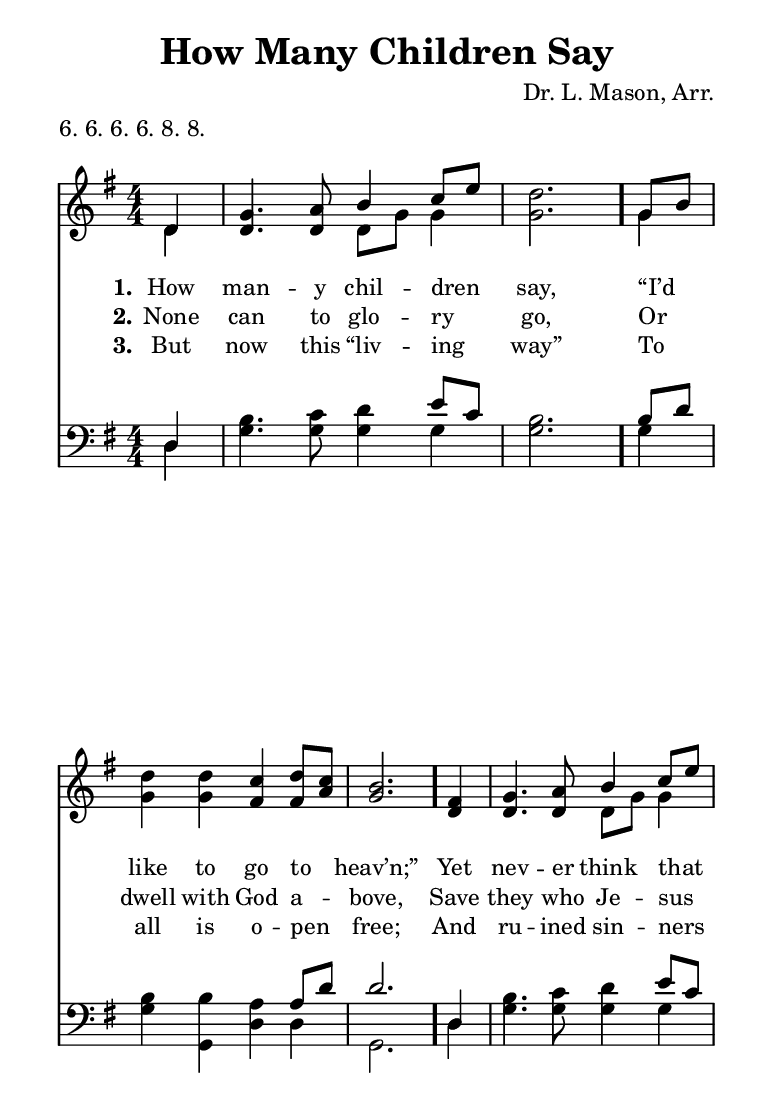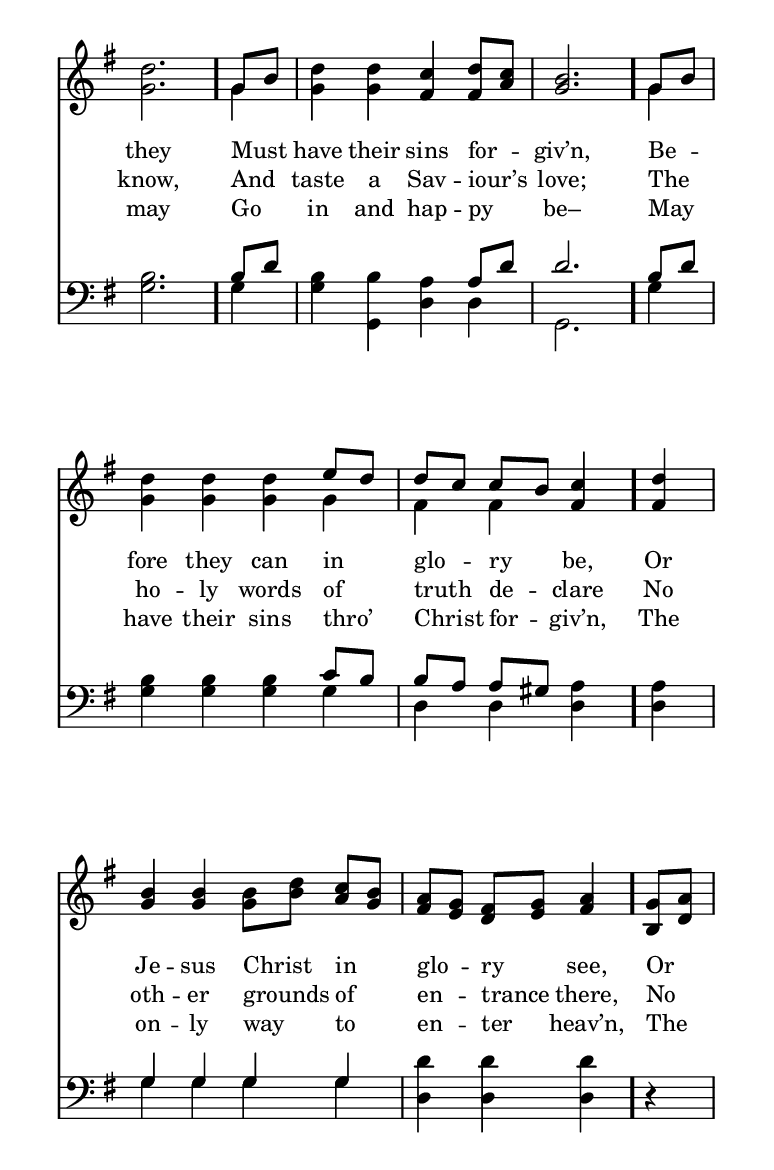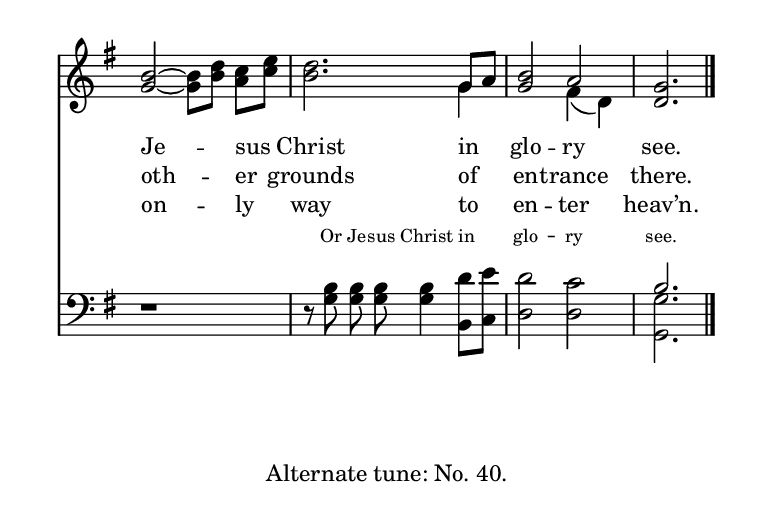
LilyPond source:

\include "common/global.ily"
\paper {
  \include "common/paper.ily"
  system-count = #(cond (is-eogsized 4) (#t #f))
}

\header{
  hymnnumber = "307"
  title = "How Many Children Say"
  tunename = "Lischer"
  meter = "6. 6. 6. 6. 8. 8."
  poet = ""
  composer = "Dr. L. Mason, Arr."
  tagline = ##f
}

global = {
  \include "common/overrides.ily"
  \override Staff.TimeSignature.style = #'numbered
  \time 4/4
  \override Score.MetronomeMark.transparent = ##t % hide all fermata changes too
  \tempo 4=100
  \key g \major
  \partial 4
  \autoBeamOff
}

notesSoprano = {
\global
\relative c' {

  d4 | g4. a8 b4 c8[ e] | d2.
  g,8[ b] | d4 d c d8[ c] | b2.
  fis4 | g4. a8 b4 c8[ e] | d2.
  g,8[ b] | d4 d c d8[ c] | b2.

  g8[ b] | d4 d d e8[ d] | d[ c] c[ b] c4
  d4 | b b b8[ d] c[ b] | a[ g] fis[ g] a4
  g8[ a] | b2 ~ b8[ d] c[ e] | d2. g,8[ a] | b2 a | g2.

  \bar "|."

}
}

notesAlto = {
\global
\relative e' {

  d4 | d4. d8 d[ g] g4 | g2.
  g4 | g g fis fis8[ a] | g2.
  d4 | d4. d8 d[ g] g4 | g2.
  g4 | g g fis fis8[ a] | g2.

  g4 | g g g g | fis fis fis
  fis4 | g g g8[ b] a[ g] | fis[ e] d[ e] fis4
  b,8[ d] | g2 ~ g8[ b] a[ c] | b2. g4 | g2 fis4( d) | d2.

}
}

notesTenor = {
\global
\relative a, {

  d4 | b'4. c8 d4 e8[ c] | b2.
  b8[ d] | b4 b a a8[ d] | d2.
  d,4 | b'4. c8 d4 e8[ c] | b2.
  b8[ d] | b4 b a a8[ d] | d2.

  b8[ d] | b4 b b c8[ b] | b[ a] a[ gis] a4
  a4 | g g g g | d' d d
  r4 | r1 | r8 b8 b b b4 d8[ e] | d2 c | b2.

}
}

notesBass = {
\global
\relative f {

  d4 | g4. g8 g4 g | g2.
  g4 | g g, d' d | g,2.
  d'4 | g4. g8 g4 g | g2.
  g4 | g g, d' d | g,2.

  g'4 | g g g g | d d d
  d4 | g g g g | d d d
  r4 | r1 | r8 g g g g4 b,8[ c] | d2 d | <g g,>2.

}
}

wordsA = \lyricmode {
\set stanza = "1."

How man -- y chil -- dren say, \bar "."
“I’d like to go to heav’n;” \bar "."
Yet nev -- er think that they \bar "."
Must have their sins for -- giv’n, \bar "."
Be -- fore they can in glo -- ry be, \bar "."
%{HIDE>%} Or Je -- sus Christ in glo -- ry see, %{<HIDE%} \bar "."
Or Je -- sus Christ in glo -- ry see. \bar "."

}

wordsB = \lyricmode {
\set stanza = "2."

None can to glo -- ry go,
Or dwell with God a -- bove,
Save they who Je -- sus know,
And taste a Sav -- iour’s love;
The ho -- ly words of truth de -- clare
%{HIDE>%} No oth -- er grounds of en -- trance there, %{<HIDE%}
No oth -- er grounds of en -- trance there.

}

wordsC = \lyricmode {
\set stanza = "3."

But now this “liv -- ing way”
To all is o -- pen free;
And ru -- ined sin -- ners may
Go in and hap -- py be–
May have their sins thro’ Christ for -- giv’n,
%{HIDE>%} The on -- ly way to en -- ter heav’n, %{<HIDE%}
The on -- ly way to en -- ter heav’n.

}

underWords = \lyricmode {
\override LyricText.font-size = #-2

\repeat unfold 40 \skip 4
Or Je -- sus Christ in glo -- ry see.

}

\score {
  \context ChoirStaff <<
    \context Staff = upper <<
      \set Staff.autoBeaming = ##f
      \set ChoirStaff.systemStartDelimiter = #'SystemStartBar
      \set ChoirStaff.printPartCombineTexts = ##f
      \partcombine #'(2 . 9) \notesSoprano \notesAlto
      \context NullVoice = sopranos { \voiceOne << \notesSoprano >> }
      \context NullVoice = altos { \voiceTwo << \notesAlto >> }
      \context Lyrics = one   \lyricsto sopranos \wordsA
      \context Lyrics = two   \lyricsto sopranos \wordsB
      \context Lyrics = three \lyricsto sopranos \wordsC
    >>
    \context Staff = men <<
      \set Staff.autoBeaming = ##f
      \clef bass
      \set ChoirStaff.printPartCombineTexts = ##f
      \partcombine #'(2 . 9) \notesTenor \notesBass
      \context NullVoice = tenors { \voiceOne << \notesTenor >> }
      \context NullVoice = basses { \voiceTwo << \notesBass >> }
      \context Lyrics = four \with { alignAboveContext = men } \lyricsto tenors \underWords
    >>
  >>
  \layout {
    \include "common/layout.ily"
  }
  \midi{
    \include "common/midi.ily"
  }
}

\noPageBreak \markup { \vspace #2 \fill-line { \raise #2 \line { Alternate tune: No. 40. } } }

\version "2.19.49"  % necessary for upgrading to future LilyPond versions.

% vi:set et ts=2 sw=2 ai nocindent syntax=lilypond:
